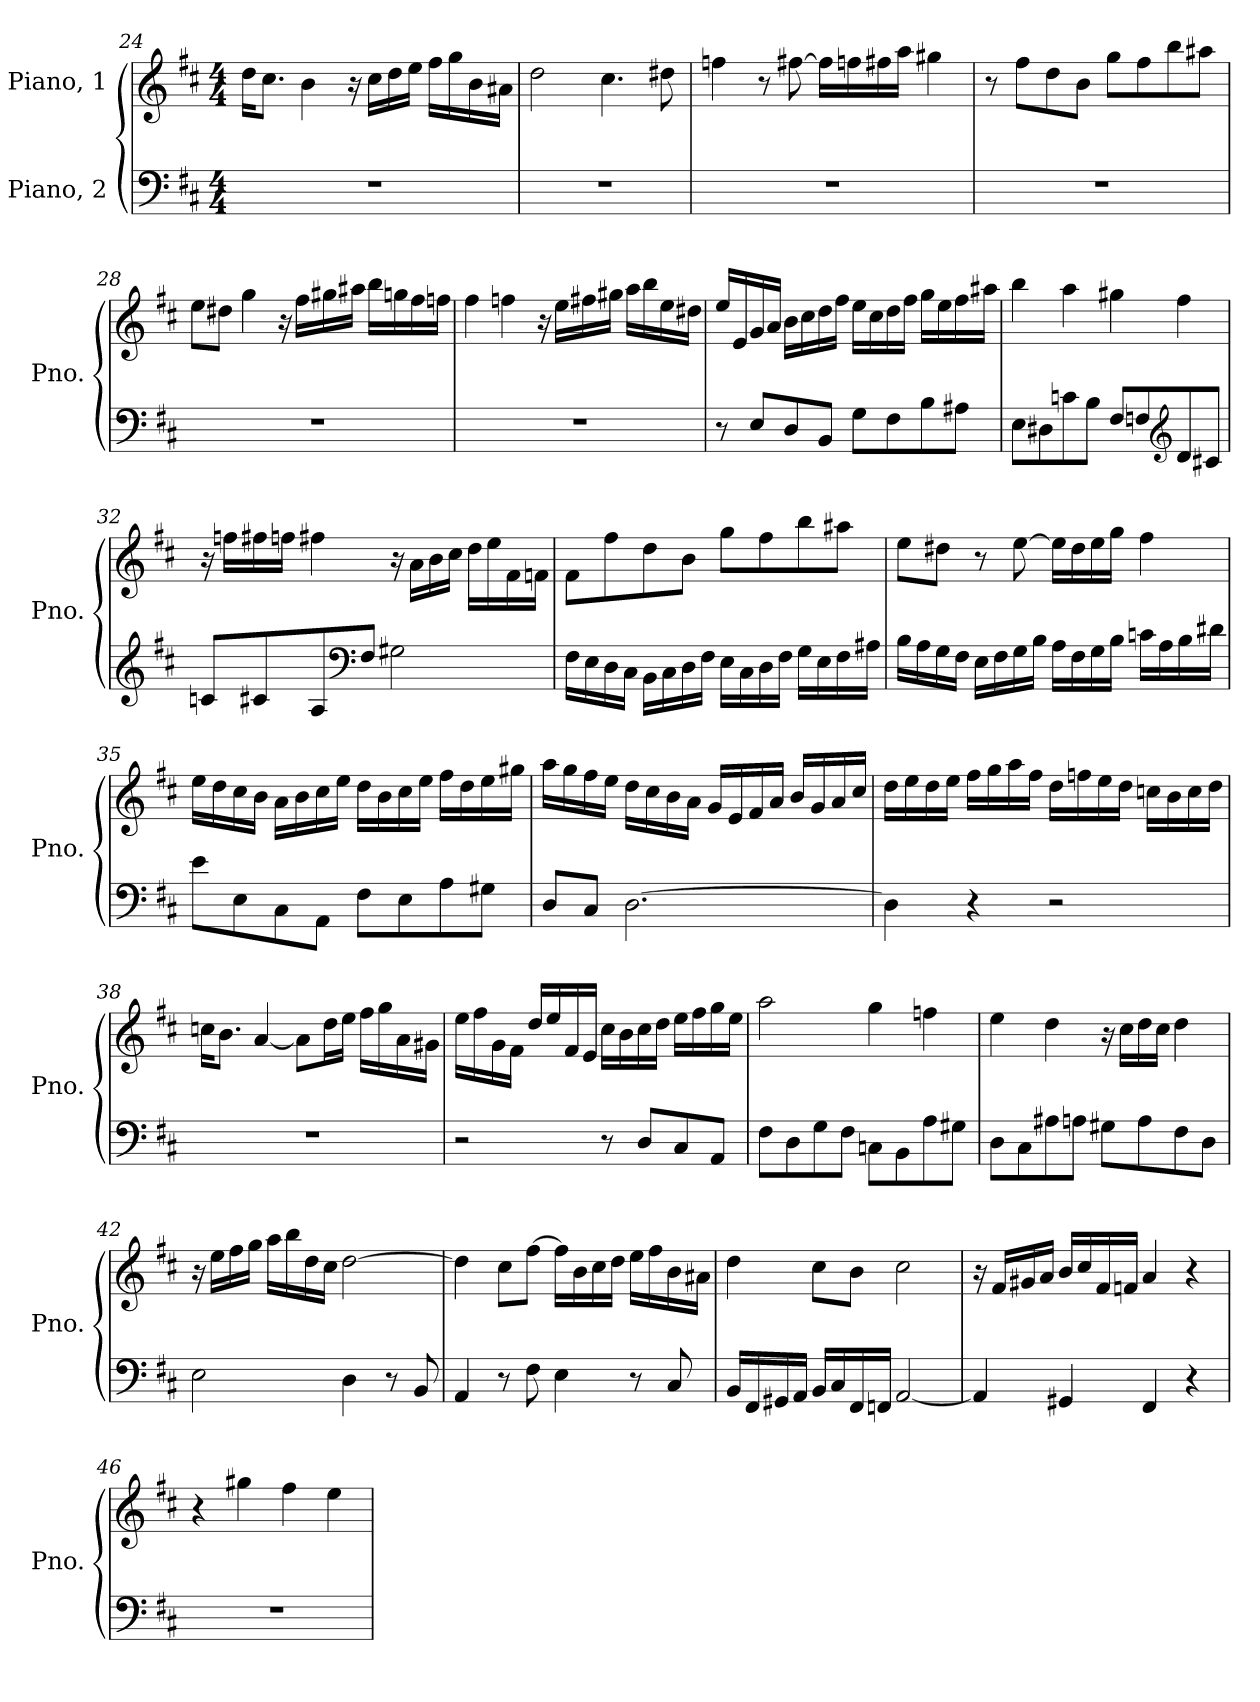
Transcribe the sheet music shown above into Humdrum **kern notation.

**kern	**kern
*part2	*part1
*staff2	*staff1
*I"Piano, 2	*I"Piano, 1
*I'Pno.	*I'Pno.
*clefF4	*clefG2
*k[f#c#]	*k[f#c#]
*M4/4	*M4/4
=24	=24
1r	16dd\KL
.	8.cc#\J
.	4b\
.	16r
.	16cc#\LL
.	16dd\
.	16ee\JJ
.	16ff#\LL
.	16gg\
.	16b\
.	16a#X\JJ
=25	=25
1r	2dd\
.	4.cc#\
.	8dd#X\
!!LO:LB:g=z
=26	=26
1r	4ffn\
.	8r
.	[8ff#X\
.	16ff#\LL]
.	16ffn\
.	16ff#X\
.	16aa\JJ
.	4gg#X\
=27	=27
1r	8r
.	8ff#\L
.	8dd\
.	8b\J
.	8gg\L
.	8ff#\
.	8bb\
.	8aa#X\J
=28	=28
1r	8ee\L
.	8dd#X\J
.	4gg\
.	16r
.	16ff#\LL
.	16gg#X\
.	16aa#X\JJ
.	16bb\LL
.	16ggn\
.	16ff#\
.	16ffn\JJ
!!LO:LB:g=z
=29	=29
1r	4ff#\
.	4ffn\
.	16r
.	16ee\LL
.	16ff#X\
.	16gg#X\JJ
.	16aa\LL
.	16bb\
.	16ee\
.	16dd#X\JJ
=30	=30
8r	16ee/LL
.	16e/
8E/L	16g/
.	16a/JJ
8D/	16b\LL
.	16cc#\
8BB/J	16dd\
.	16ff#\JJ
8G\L	16ee\LL
.	16cc#\
8F#\	16dd\
.	16ff#\JJ
8B\	16gg\LL
.	16ee\
8A#X\J	16ff#\
.	16aa#X\JJ
=31	=31
8E\L	4bb\
8D#X\	.
8cn\	4aa\
8B\J	.
8F#/L	4gg#X\
8Fn/	.
*clefG2	*
8d/	4ff#\
8c#X/J	.
!!LO:LB:g=z
=32	=32
8cn/L	16r
.	16ffn\LL
8c#X/	16ff#X\
.	16ffn\JJ
8A/	4ff#X\
*clefF4	*
8F#/J	.
2G#X\	16r
.	16a\LL
.	16b\
.	16cc#\JJ
.	16dd\LL
.	16ee\
.	16f#\
.	16fn\JJ
=33	=33
16F#\LL	8f#\L
16E\	.
16D\	8ff#\
16C#\JJ	.
16BB\LL	8dd\
16C#\	.
16D\	8b\J
16F#\JJ	.
16E\LL	8gg\L
16C#\	.
16D\	8ff#\
16F#\JJ	.
16G\LL	8bb\
16E\	.
16F#\	8aa#X\J
16A#X\JJ	.
!!LO:PB:g=z
=34	=34
16B\LL	8ee\L
16A\	.
16G\	8dd#X\J
16F#\JJ	.
16E\LL	8r
16F#\	.
16G\	[8ee\
16B\JJ	.
16A\LL	16ee\LL]
16F#\	16dd#\
16G\	16ee\
16B\JJ	16gg\JJ
16cn\LL	4ff#\
16A\	.
16B\	.
16d#X\JJ	.
=35	=35
8e\L	16ee\LL
.	16dd\
8E\	16cc#\
.	16b\JJ
8C#\	16a\LL
.	16b\
8AA\J	16cc#\
.	16ee\JJ
8F#\L	16dd\LL
.	16b\
8E\	16cc#\
.	16ee\JJ
8A\	16ff#\LL
.	16dd\
8G#X\J	16ee\
.	16gg#X\JJ
!!LO:LB:g=z
=36	=36
8D/L	16aa\LL
.	16gg\
8C#/J	16ff#\
.	16ee\JJ
[2.D\	16dd\LL
.	16cc#\
.	16b\
.	16a\JJ
.	16g/LL
.	16e/
.	16f#/
.	16a/JJ
.	16b/LL
.	16g/
.	16a/
.	16cc#/JJ
=37	=37
4D\]	16dd\LL
.	16ee\
.	16dd\
.	16ee\JJ
4r	16ff#\LL
.	16gg\
.	16aa\
.	16ff#\JJ
2r	16dd\LL
.	16ffn\
.	16ee\
.	16dd\JJ
.	16ccn\LL
.	16b\
.	16cc\
.	16dd\JJ
!!LO:LB:g=z
=38	=38
1r	16ccn\KL
.	8.b\J
.	[4a/
.	8a\L]
.	16dd\L
.	16ee\JJ
.	16ff#\LL
.	16gg\
.	16a\
.	16g#X\JJ
=39	=39
2r	16ee\LL
.	16ff#\
.	16g\
.	16f#\JJ
.	16dd/LL
.	16ee/
.	16f#/
.	16e/JJ
8r	16cc#\LL
.	16b\
8D/L	16cc#\
.	16dd\JJ
8C#/	16ee\LL
.	16ff#\
8AA/J	16gg\
.	16ee\JJ
=40	=40
8F#\L	2aa\
8D\	.
8G\	.
8F#\J	.
8Cn\L	4gg\
8BB\	.
8A\	4ffn\
8G#X\J	.
!!LO:LB:g=z
=41	=41
8D\L	4ee\
8C#\	.
8A#X\	4dd\
8An\J	.
8G#X\L	16r
.	16cc#\LL
8A\	16dd\
.	16cc#\JJ
8F#\	4dd\
8D\J	.
=42	=42
2E\	16r
.	16ee\LL
.	16ff#\
.	16gg\JJ
.	16aa\LL
.	16bb\
.	16dd\
.	16cc#\JJ
4D\	[2dd\
8r	.
8BB/	.
=43	=43
4AA/	4dd\]
8r	8cc#\L
8F#\	[8ff#\J
4E\	16ff#\LL]
.	16b\
.	16cc#\
.	16dd\JJ
8r	16ee\LL
.	16ff#\
8C#/	16b\
.	16a#X\JJ
!!LO:LB:g=z
=44	=44
16BB/LL	4dd\
16FF#/	.
16GG#X/	.
16AA/JJ	.
16BB/LL	8cc#\L
16C#/	.
16FF#/	8b\J
16FFn/JJ	.
[2AA/	2cc#\
=45	=45
4AA/]	16r
.	16f#/LL
.	16g#X/
.	16a/JJ
4GG#X/	16b/LL
.	16cc#/
.	16f#/
.	16fn/JJ
4FF#/	4a/
4r	4r
=46	=46
1r	4r
.	4gg#X\
.	4ff#\
.	4ee\
=	=
*-	*-
